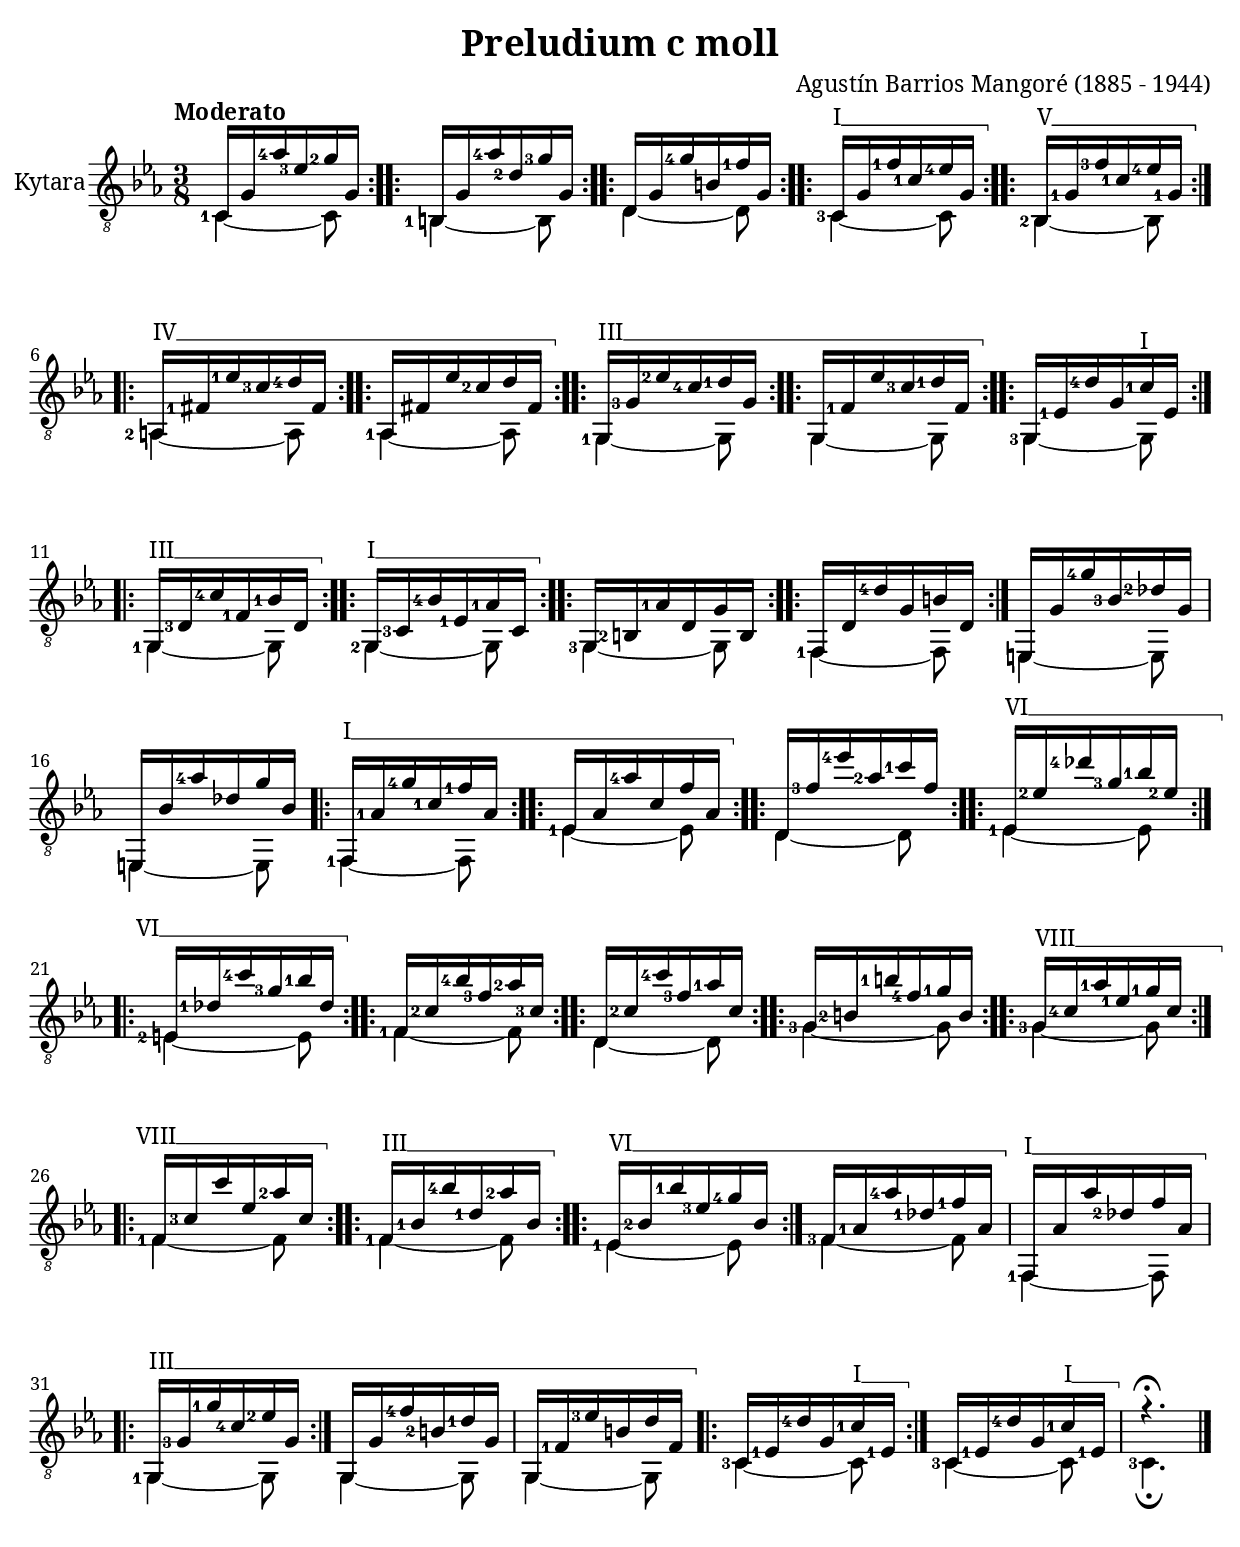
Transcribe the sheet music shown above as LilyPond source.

\version "2.18.0"
\language "deutsch"

\header {
	title = "Preludium c moll"
%	subtitle = ""
	composer = "Agustín Barrios Mangoré (1885 - 1944)"
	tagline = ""
}

barre = #(define-music-function (parser location barre music) (string? ly:music?) 
              (let ((elts (extract-named-music music '(NoteEvent EventChord RestEvent))))
                   (if (pair? elts)
                       (let ((first-element (first elts))
                             (last-element (last elts)))
                         (set! (ly:music-property first-element 'articulations)
                               (cons (make-music 'TextSpanEvent 'span-direction -1)
                                     (ly:music-property first-element 'articulations)))
                         (set! (ly:music-property last-element 'articulations)
                               (cons (make-music 'TextSpanEvent 'span-direction 1)
                                     (ly:music-property last-element 'articulations))))))
           #{
               \override TextSpanner.bound-details.left.text = \markup { \upright { #barre } }
	       \override TextSpanner.bound-details.right.text = \markup { \draw-line #'(0 . -0.5) }
	       \override TextSpanner.bound-details.right.padding = #-2
               \override TextSpanner.style = #'line
               #music
       #} )
   
tinystems = #(define-music-function (parser location how) (list?) #{ \override Stem.details.beamed-lengths = #how #} )
priraz = #(define-music-function (parser location music) (ly:music?) #{ \acciaccatura #music #} )
rpt = #(define-music-function (parser location music) (ly:music?) #{ \repeat volta 2 #music #} )
normstems = \revert Stem.details
extStrum = \override Arpeggio.positions = #'(-4 . 4)
normStrum = \revert Arpeggio.positions
empty = { \once \hide NoteHead \once \override NoteHead.no-ledgers = ##t }
vacuum = { \hide NoteHead \override NoteHead.no-ledgers = ##t }
visible = { \undo \hide NoteHead \revert NoteHead.no-ledgers }
tamb = \markup { T }
flag = \once \override NoteHead.style = #'harmonic
flagsOn = \override NoteHead.style = #'harmonic
flagsOff = \revert NoteHead.style
ffXII = \markup{\tiny XII}
ffVII = \markup{\tiny VII}
ffV = \markup{\tiny V}
ffIV = \markup{\tiny IX}

fO = \markup { \italic o }
fA = \markup { \italic a }
fM = \markup { \italic m }
fI = \markup { \italic i }
fP = \markup { \italic p }

sup = \arpeggioArrowUp
sdown = \arpeggioArrowDown
strum = \arpeggio

fleft = \set fingeringOrientations = #'(left)
fright = \set fingeringOrientations = #'(right)
fdown = \set fingeringOrientations = #'(down)

global = {
	\key c \minor
	\time 3/8
	\set fingeringOrientations = #'(left)
	\set stringNumberOrientations = #'(down)
	\mergeDifferentlyHeadedOn
	\mergeDifferentlyDottedOn
	\override Score.BarNumber.self-alignment-X = #LEFT
	\override Glissando.breakable = ##t
	\override Glissando.after-line-breaking = ##t
	\set Score.tempoHideNote = ##t
	\override TupletBracket.bracket-visibility = ##f
}

lining = {
	\global
}

melody = {	
	\global
	\voiceOne
	\tupletUp
	\slurDown

	\tempo "Moderato"
	\repeat volta 2 { <c-1>16 g <as'-4> <es'-3> <g'-2> g | } \repeat volta 2 { <h,-1> g <as'-4> <d'-2> <g'-3> g | } \repeat volta 2 { d g <g'-4> h <f'-1> g | }
	\repeat volta 2 { \barre "I" { <c-3> g <f'-1> <c'-1> <es'-4> g } | } \repeat volta 2 { \barre "V" { <b,-2> <g-1> <f'-3> <c'-1> <es'-4> <g-1> } | }
	\barre "IV" { \repeat volta 2 {  <a,-2> <fis-1> <es'-1> <c'-3> <d'-4> fis | } \repeat volta 2 { <as,-1> fis es' <c'-2> d' fis | } } \barre "III" { \repeat volta 2 { <g,-1> <g-3> <es'-2> <c'-4> <d'-1> g | } 
	\repeat volta 2 { g, <f-1> es' <c'-3> <d'-1> f | } } \repeat volta 2 { <g,-3> <es-1> <d'-4> g <c'-1>^\markup{I} es | } \barre "III" { \repeat volta 2 { <g,-1> <d-3> <c'-4> <f-1> <b-1> d | } }
	\barre "I" { \repeat volta 2 { <g,-2> <c-3> <b-4> <es-1> <as-1> c | } } \repeat volta 2 { <g,-3> <h,-2> <as-1> d g h, | } \repeat volta 2 { <f,-1> d <d'-4> g h d | }
	e, g <g'-4> <b-3> <des'-2> g | e, b <as'-4> des' g' b | \barre "I" { \repeat volta 2 { <f,-1> <as-1> <g'-4> <c'-1> <f'-1> as | } \repeat volta 2 { <es-1> as <as'-4> c' f' as | } }
	\repeat volta 2 { d <f'-3> <es''-4> <as'-2> <c''-1> f' | } \barre "VI" { \repeat volta 2 { <es-1> <es'-2> <des''-4> <g'-3> <b'-1> <es'-2> | } \repeat volta 2 { <e-2> <des'-1> <c''-4> <g'-3> <b'-1> des' | } }
	\repeat volta 2 { <f-1> <c'-2> <b'-4> <f'-3> <as'-2> <c'-3> | } \repeat volta 2 { d <c'-2> <c''-4> <f'-3> <as'-1> c' | } \repeat volta 2 { <g-3> <h-2> <h'-1> <f'-4> <g'-1> h | }
	\barre "VIII" { \repeat volta 2 { <g-3> <c'-4> <as'-1> <es'-1> <g'-1> c' | } \repeat volta 2 { <f-1> <c'-3> c'' es' <as'-2> c' | } } \barre "III" { \repeat volta 2 { <f-1> <b-1> <b'-4> <d'-1> <as'-2> b | } }
	\barre "VI" { \repeat volta 2 { <es-1> <b-2> <b'-1> <es'-3> <g'-4> b | } <f-3> <as-1> <as'-4> <des'-1> <f'-1> as | } \barre "I" { <f,-1> as as' <des'-2> f' as | }
	\barre "III" { \repeat volta 2 { <g,-1> <g-3> <g'-1> <c'-4> <es'-2> g | } g, g <f'-4> <h-2> <d'-1> g | g, <f-1> <es'-3> h d' f | }
	\repeat volta 2 { <c-3> <es-1> <d'-4> g \barre "I" { <c'-1> <es-1> } | }
	<c-3> <es-1> <d'-4> g \barre "I" { <c'-1> <es-1> } | r4.^\fermata \bar "|."



}

basses = {
	\global
	\voiceTwo
	\stemDown
	\slurUp
	
	\repeat volta 2 { c4~ c8 |} \repeat volta 2 {h,4~ h,8 |} \repeat volta 2 { d4~ d8 |} \repeat volta 2 {c4~ c8|} \repeat volta 2 { b,4~ b,8|} \repeat volta 2 {a,4~ a,8|} \repeat volta 2 {as,4~ as,8|}
	\repeat unfold 6 { \repeat volta 2 { g,4~ g,8 | } } \repeat volta 2 { f,4~ f,8|} \repeat unfold 2 { e,4~ e,8| } \repeat volta 2 { f,4~ f,8| } \repeat volta 2 { es4~ es8} \repeat volta 2 { d4~ d8 | }
	\repeat volta 2 { es4~ es8 |} \repeat volta 2 { e4~ e8 |} \repeat volta 2 { f4~ f8| } \repeat volta 2 { d4~ d8| } \repeat unfold 2 { \repeat volta 2 { g4~ g8 | } } \repeat unfold 2 { \repeat volta 2 { f4~ f8 | } }
	\repeat volta 2 { es4~ es8 |} f4~ f8 f,4~ f,8 \repeat volta 2 { g,4~ g,8| } \repeat unfold 2 { g,4~ g,8 | } \repeat volta 2 { c4~ c8 | } c4~ c8 | <c-3>4._\fermata
}

\paper
{
		#(define fonts (make-pango-font-tree "Georgia" "Arial" "Courier New" 1 ) )
		system-system-spacing #'basic-distance = #20
		indent = #10
		left-margin = #5
		right-margin = #5
		top-margin = #3
		bottom-margin = #6

%	page-count = #1
}

\score {
	\new Staff \with {
		midiInstrument = "acoustic guitar (nylon)"
		instrumentName = "Kytara"
	} {
		<<
			\new Voice { \clef "treble_8" \melody }
			\new Voice { \clef "treble_8" \basses }
%			\new Voice { \clef "treble_8" \unfoldRepeats \melody }
%			\new Voice { \clef "treble_8" \unfoldRepeats \basses }
			\new Voice { \clef "treble_8" \lining }
		>>
	}
	\layout { }
	\midi {
		\context {
			\Score
			tempoWholesPerMinute = #(ly:make-moment 45 4)
			\override SpacingSpanner.common-shortest-duration = #(ly:make-moment 1/1)
		}
	}
}
